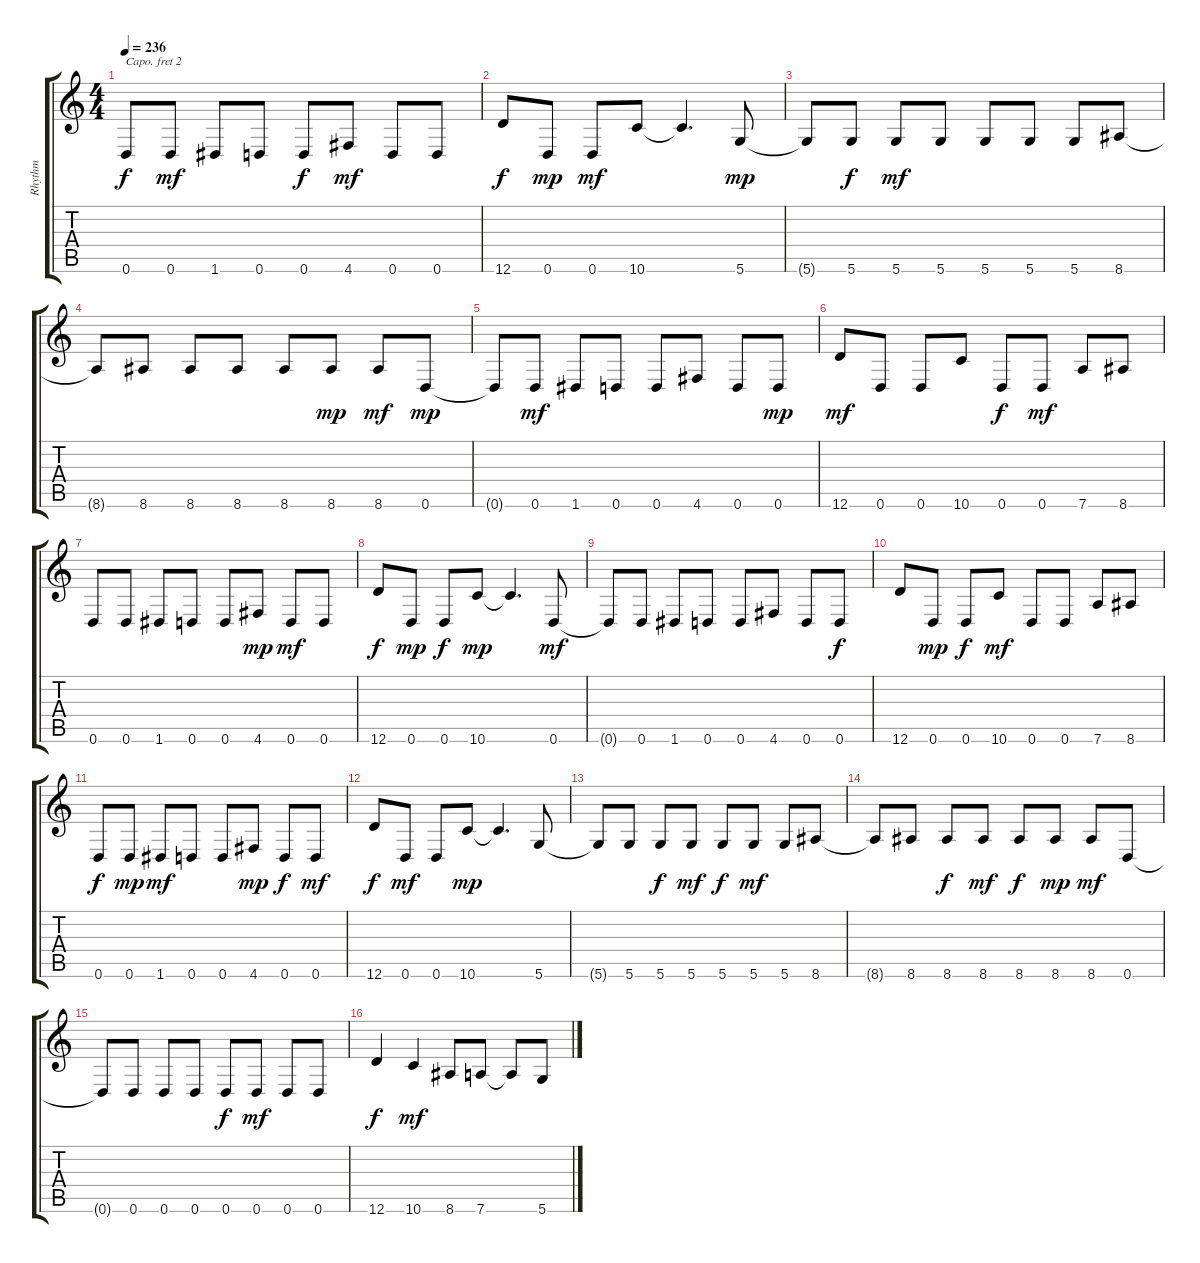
\track ("Rhythm" "Rhythm") {instrument distortionguitar}
\staff {score tabs}
\capo 2
\tuning (D4 A3 F3 C3 G2 C2) {hide}
\ts (4 4)
\tempo 236
\clef g2
\ks c
0.6.8{dy f} 0.6.8{dy mf} 1.6.8 0.6.8 0.6.8{dy f} 4.6.8{dy mf} 0.6.8 0.6.8 |
12.6.8{dy f} 0.6.8{dy mp} 0.6.8{dy mf} 10.6.8 10.6{t}.4{d} 5.6.8{dy mp} |
5.6{t}.8 5.6.8{dy f} 5.6.8{dy mf} 5.6.8 5.6.8 5.6.8 5.6.8 8.6.8 |
8.6{t}.8 8.6.8 8.6.8 8.6.8 8.6.8 8.6.8{dy mp} 8.6.8{dy mf} 0.6.8{dy mp} |
0.6{t}.8 0.6.8{dy mf} 1.6.8 0.6.8 0.6.8 4.6.8 0.6.8 0.6.8{dy mp} |
12.6.8{dy mf} 0.6.8 0.6.8 10.6.8 0.6.8{dy f} 0.6.8{dy mf} 7.6.8 8.6.8 |
0.6.8 0.6.8 1.6.8 0.6.8 0.6.8 4.6.8{dy mp} 0.6.8{dy mf} 0.6.8 |
12.6.8{dy f} 0.6.8{dy mp} 0.6.8{dy f} 10.6.8{dy mp} 10.6{t}.4{d} 0.6.8{dy mf} |
0.6{t}.8 0.6.8 1.6.8 0.6.8 0.6.8 4.6.8 0.6.8 0.6.8{dy f} |
12.6.8 0.6.8{dy mp} 0.6.8{dy f} 10.6.8{dy mf} 0.6.8 0.6.8 7.6.8 8.6.8 |
0.6.8{dy f} 0.6.8{dy mp} 1.6.8{dy mf} 0.6.8 0.6.8 4.6.8{dy mp} 0.6.8{dy f} 0.6.8{dy mf} |
12.6.8{dy f} 0.6.8{dy mf} 0.6.8 10.6.8{dy mp} 10.6{t}.4{d} 5.6.8 |
5.6{t}.8 5.6.8 5.6.8{dy f} 5.6.8{dy mf} 5.6.8{dy f} 5.6.8{dy mf} 5.6.8 8.6.8 |
8.6{t}.8 8.6.8 8.6.8{dy f} 8.6.8{dy mf} 8.6.8{dy f} 8.6.8{dy mp} 8.6.8{dy mf} 0.6.8 |
0.6{t}.8 0.6.8 0.6.8 0.6.8 0.6.8{dy f} 0.6.8{dy mf} 0.6.8 0.6.8 |
12.6.4{dy f} 10.6.4{dy mf} 8.6.8 7.6.8 7.6{t}.8 5.6.8
